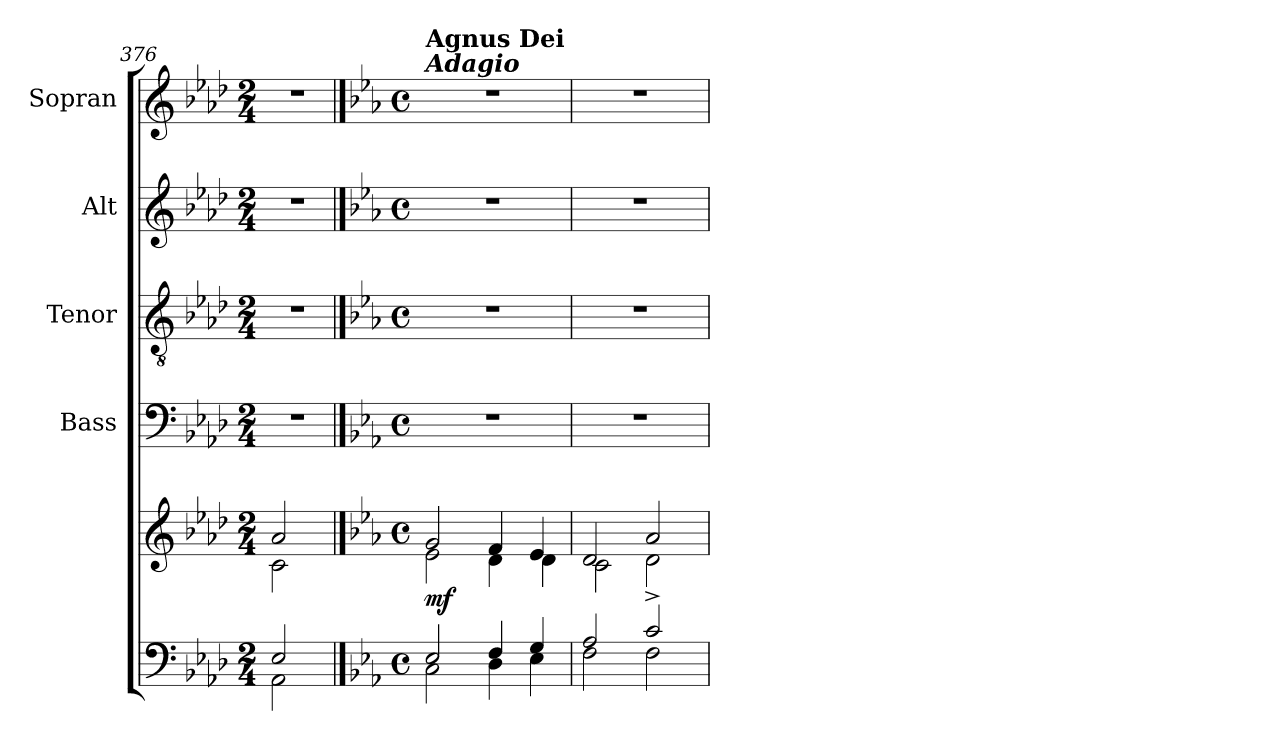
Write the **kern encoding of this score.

**kern	**kern	**dynam	**kern	**kern	**kern	**kern
*part5	*part5	*part5	*part4	*part3	*part2	*part1
*staff6	*staff5	*staff5/6	*staff4	*staff3	*staff2	*staff1
*	*	*	*I"Bass	*I"Tenor	*I"Alt	*I"Sopran
*	*	*	*I'B.	*I'T.	*I'A.	*I'S.
*clefF4	*clefG2	*	*clefF4	*clefGv2	*clefG2	*clefG2
*k[b-e-a-d-]	*k[b-e-a-d-]	*	*k[b-e-a-d-]	*k[b-e-a-d-]	*k[b-e-a-d-]	*k[b-e-a-d-]
*A-:	*A-:	*	*A-:	*A-:	*A-:	*A-:
*M2/4	*M2/4	*	*M2/4	*M2/4	*M2/4	*M2/4
=376	=376	=376	=376	=376	=376	=376
*^	*^	*	*	*	*	*
2E-/	2AA-\	2a-/	2c\	.	2r	2r	2r	2r
!!LO:PB:g=z
==377	==377	==377	==377	==377	==377	==377	==377	==377
*k[b-e-a-]	*	*k[b-e-a-]	*	*	*k[b-e-a-]	*k[b-e-a-]	*k[b-e-a-]	*k[b-e-a-]
*E-:	*	*E-:	*	*	*E-:	*E-:	*E-:	*E-:
*M4/4	*	*M4/4	*	*	*M4/4	*M4/4	*M4/4	*M4/4
*met(c)	*	*met(c)	*	*	*met(c)	*met(c)	*met(c)	*met(c)
!	!	!	!	!	!	!	!	!LO:TX:a:Bi:t=Adagio
!	!	!	!	!	!	!	!	!LO:TX:a:B:t=Agnus Dei
!	!	!	!	!LO:DY:b	!	!	!	!
2E-/	2C\	2g/	2e-\	mf	1r	1r	1r	1r
4F/	4D\	4f/	4d\	.	.	.	.	.
4G/	4E-\	4e-/	4d\	.	.	.	.	.
=378	=378	=378	=378	=378	=378	=378	=378	=378
2A-/	2F\	2d/	2c\	.	1r	1r	1r	1r
2c/	2F\	2a-/	2d^>\	.	.	.	.	.
*v	*v	*	*	*	*	*	*	*
*	*v	*v	*	*	*	*	*
=	=	=	=	=	=	=
*-	*-	*-	*-	*-	*-	*-
